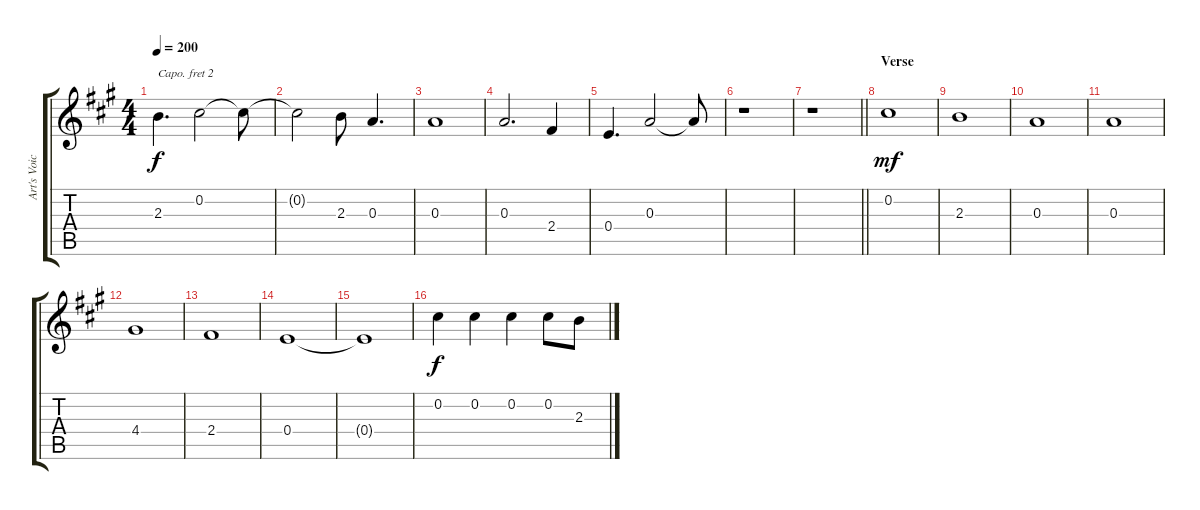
\track ("Art's Voice" "Art's Voic") {instrument electricguitarclean}
\staff {score tabs}
\capo 2
\tuning (E4 B3 G3 D3 A2 E2) {hide}
\ts (4 4)
\tempo 200
\clef g2
\ks a
2.3.4{d dy f} 0.2.2 0.2{t}.8 |
0.2{t}.2 2.3.8 0.3.4{d} |
0.3.1 |
0.3.2{d} 2.4.4 |
0.4.4{d} 0.3.2 0.3{t}.8 |
r.1 |
\barLineRight lightlight
r.1 |
\section ("" "Verse")
0.2.1{dy mf} |
2.3.1 |
0.3.1 |
0.3.1 |
4.4.1 |
2.4.1 |
0.4.1 |
0.4{t}.1 |
0.2.4{dy f} 0.2.4 0.2.4 0.2.8 2.3.8
